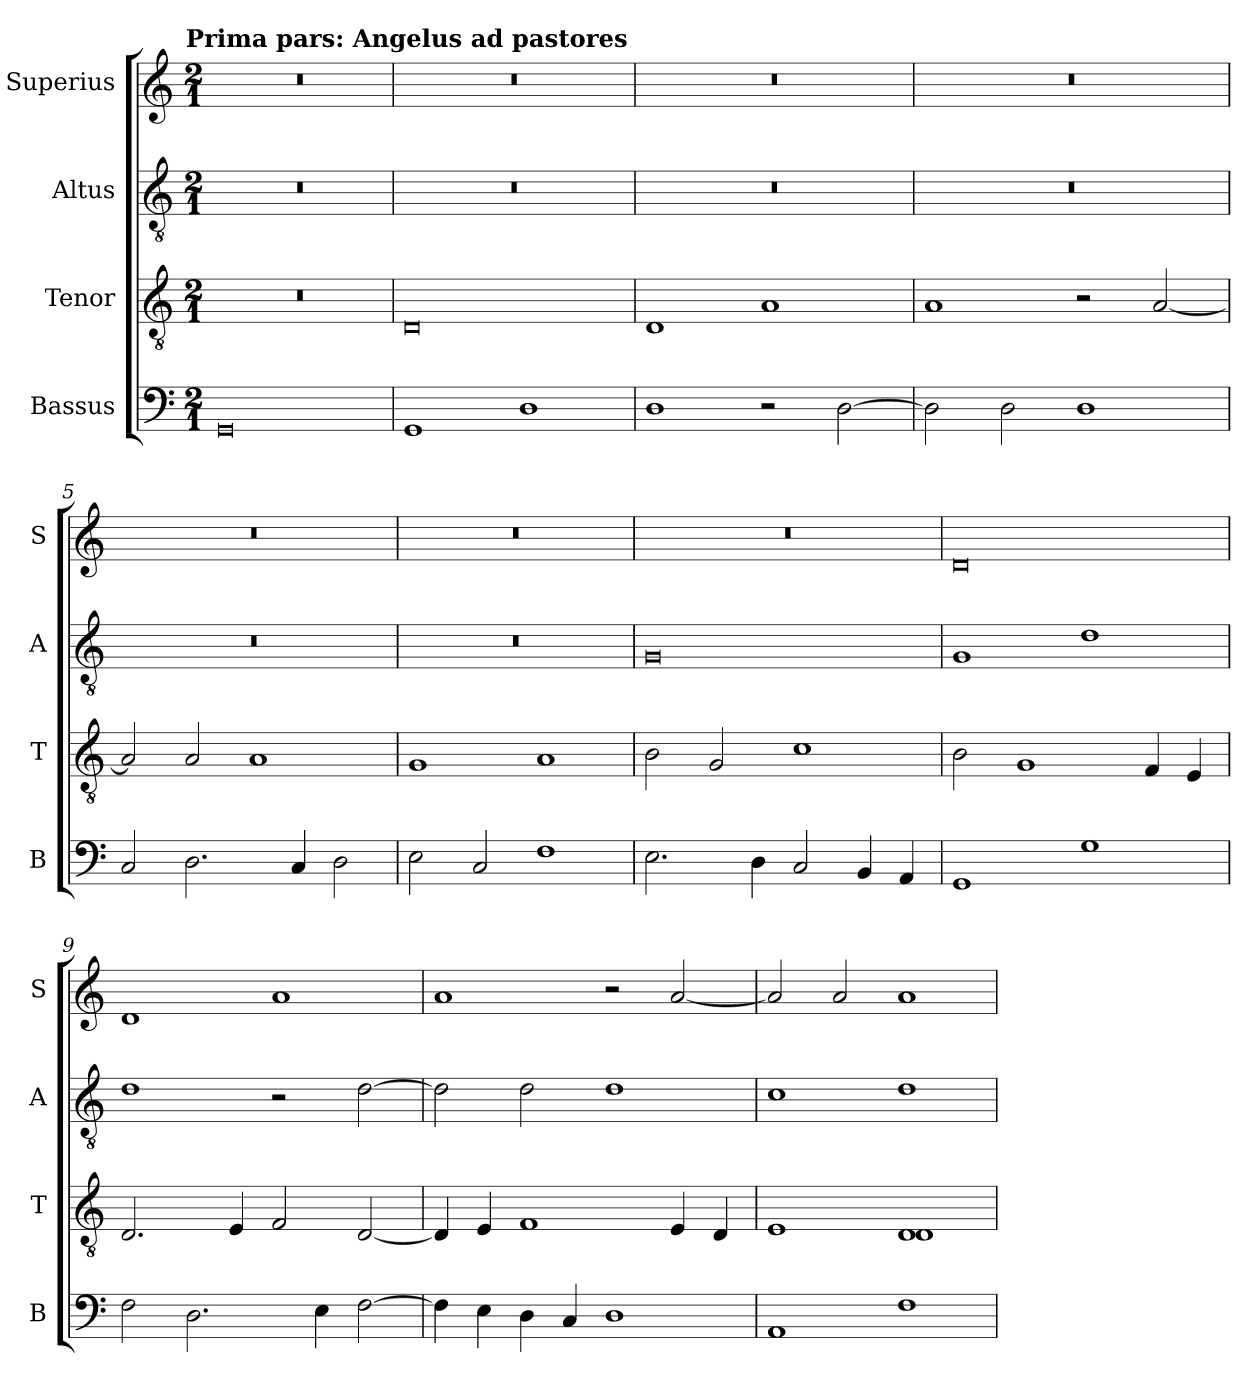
**kern	**kern	**kern	**kern
*part4	*part3	*part2	*part1
*staff4	*staff3	*staff2	*staff1
*I"Bassus	*I"Tenor	*I"Altus	*I"Superius
*I'B	*I'T	*I'A	*I'S
*clefF4	*clefGv2	*clefGv2	*clefG2
*k[]	*k[]	*k[]	*k[]
*C:	*C:	*C:	*C:
!!LO:TX:omd:t=Prima pars&colon; Angelus ad pastores
*M2/1	*M2/1	*M2/1	*M2/1
=1	=1	=1	=1
0GG	0r	0r	0r
=2	=2	=2	=2
1GG	0D	0r	0r
1D	.	.	.
=3	=3	=3	=3
1D	1D	0r	0r
2r	1A	.	.
[2D	.	.	.
=4	=4	=4	=4
2D]	1A	0r	0r
2D	.	.	.
1D	2r	.	.
.	[2A	.	.
=5	=5	=5	=5
2C	2A]	0r	0r
2.D	2A	.	.
.	1A	.	.
4C	.	.	.
2D	.	.	.
=6	=6	=6	=6
2E	1G	0r	0r
2C	.	.	.
1F	1A	.	.
=7	=7	=7	=7
2.E	2B	0G	0r
.	2G	.	.
4D	.	.	.
2C	1c	.	.
4BB	.	.	.
4AA	.	.	.
=8	=8	=8	=8
1GG	2B	1G	0d
.	1G	.	.
1G	.	1d	.
.	4F	.	.
.	4E	.	.
=9	=9	=9	=9
2F	2.D	1d	1d
2.D	.	.	.
.	4E	.	.
.	2F	2r	1a
4E	.	.	.
[2F	[2D	[2d	.
=10	=10	=10	=10
4F]	4D]	2d]	1a
4E	4E	.	.
4D	1F	2d	.
4C	.	.	.
1D	.	1d	2r
.	4E	.	[2a
.	4D	.	.
=11	=11	=11	=11
*	*^	*	*
1AA	1E	1ryy	1c	2a]
.	.	.	.	2a
1F	1D	1D	1d	1a
*	*v	*v	*	*
=	=	=	=
*-	*-	*-	*-
